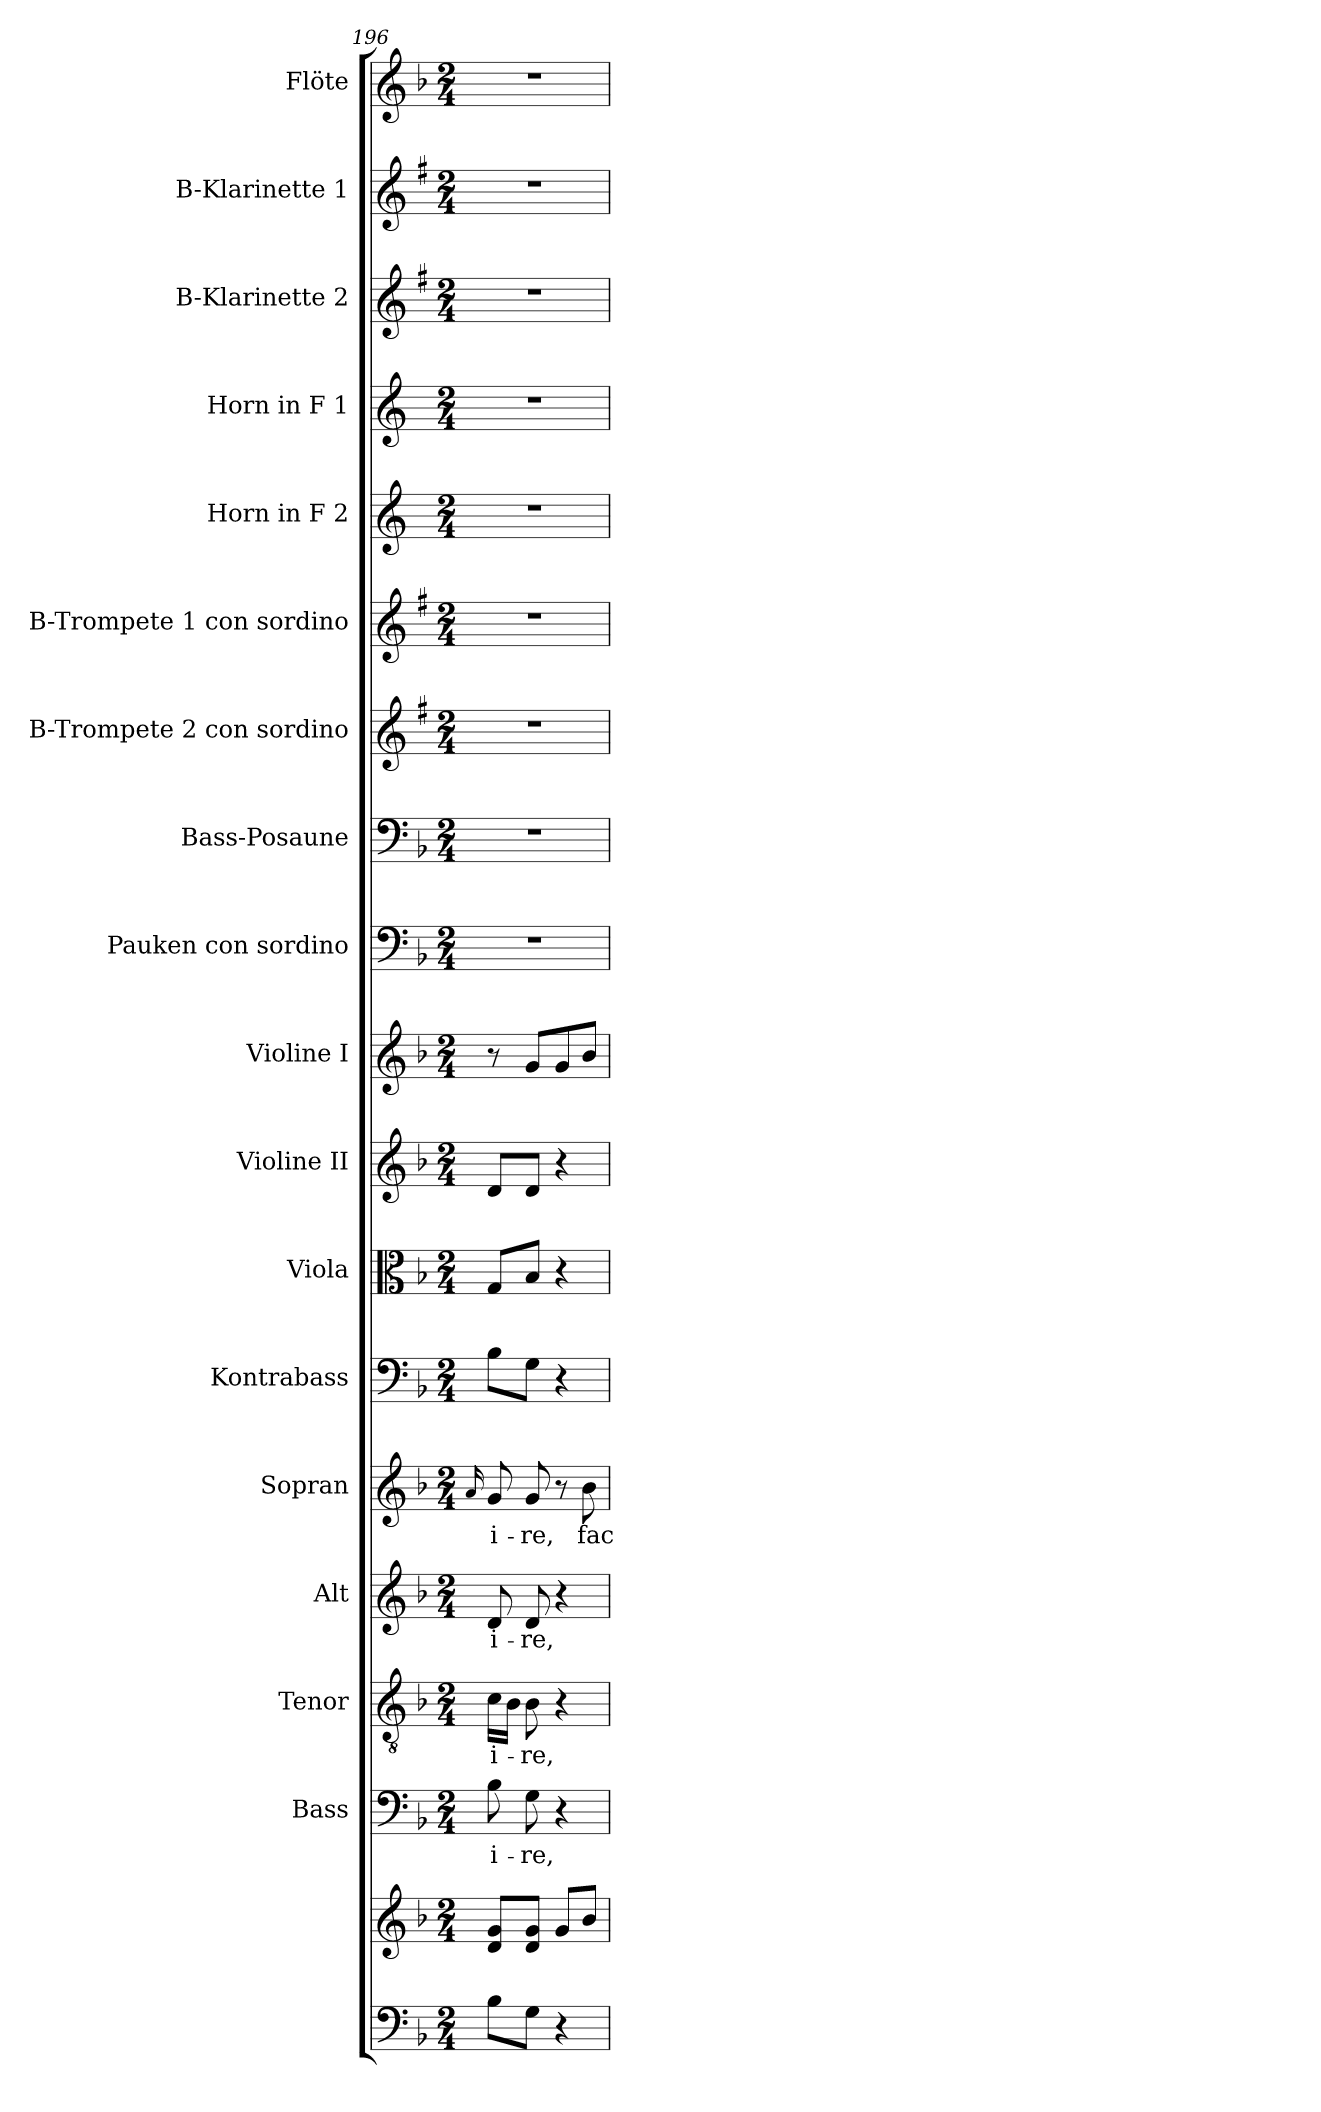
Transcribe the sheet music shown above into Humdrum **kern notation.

**kern	**kern	**kern	**text	**kern	**text	**kern	**text	**kern	**text	**kern	**kern	**kern	**kern	**kern	**kern	**kern	**kern	**kern	**kern	**kern	**kern	**kern
*part18	*part18	*part17	*part17	*part16	*part16	*part15	*part15	*part14	*part14	*part13	*part12	*part11	*part10	*part9	*part8	*part7	*part6	*part5	*part4	*part3	*part2	*part1
*staff19	*staff18	*staff17	*staff17	*staff16	*staff16	*staff15	*staff15	*staff14	*staff14	*staff13	*staff12	*staff11	*staff10	*staff9	*staff8	*staff7	*staff6	*staff5	*staff4	*staff3	*staff2	*staff1
*	*	*I"Bass	*	*I"Tenor	*	*I"Alt	*	*I"Sopran	*	*I"Kontrabass	*I"Viola	*I"Violine II	*I"Violine I	*I"Pauken con sordino	*I"Bass-Posaune	*I"B-Trompete 2 con sordino	*I"B-Trompete 1 con sordino	*I"Horn in F 2	*I"Horn in F 1	*I"B-Klarinette 2	*I"B-Klarinette 1	*I"Flöte
*	*	*I'B.	*	*I'T.	*	*I'A.	*	*I'S.	*	*I'Kb.	*I'Vla.	*I'Vl. II	*I'Vl. I	*I'Pk.	*I'B. Pos.	*I'B Trp. 2	*I'B Trp. 1	*	*	*I'B Kl. 2	*I'B Kl. 1	*I'Fl.
!!LO:PB:g=z
*clefF4	*clefG2	*clefF4	*	*clefGv2	*	*clefG2	*	*clefG2	*	*clefF4	*clefC3	*clefG2	*clefG2	*clefF4	*clefF4	*clefG2	*clefG2	*clefG2	*clefG2	*clefG2	*clefG2	*clefG2
*	*	*	*	*	*	*	*	*	*	*ITrd7c12	*	*	*	*	*	*ITrd1c2	*ITrd1c2	*ITrd4c7	*ITrd4c7	*ITrd1c2	*ITrd1c2	*
*k[b-]	*k[b-]	*k[b-]	*	*k[b-]	*	*k[b-]	*	*k[b-]	*	*k[b-]	*k[b-]	*k[b-]	*k[b-]	*k[b-]	*k[b-]	*k[b-]	*k[b-]	*k[b-]	*k[b-]	*k[b-]	*k[b-]	*k[b-]
*F:	*F:	*F:	*	*F:	*	*F:	*	*F:	*	*F:	*F:	*F:	*F:	*F:	*F:	*F:	*F:	*F:	*F:	*F:	*F:	*F:
*M2/4	*M2/4	*M2/4	*	*M2/4	*	*M2/4	*	*M2/4	*	*M2/4	*M2/4	*M2/4	*M2/4	*M2/4	*M2/4	*M2/4	*M2/4	*M2/4	*M2/4	*M2/4	*M2/4	*M2/4
=196	=196	=196	=196	=196	=196	=196	=196	=196	=196	=196	=196	=196	=196	=196	=196	=196	=196	=196	=196	=196	=196	=196
.	.	.	.	.	.	.	.	16qqa/	.	.	.	.	.	.	.	.	.	.	.	.	.	.
!	!	!	!LO:LY:b	!	!LO:LY:b	!	!LO:LY:b	!	!LO:LY:b	!	!	!	!	!	!	!	!	!	!	!	!	!
8B-\L	8d/ 8g/L	8B-\	-i-	16c\LL	-i-	8d/	-i-	8g/	-i-	8BB-\L	8G/L	8d/L	8r	2r	2r	2r	2r	2r	2r	2r	2r	2r
.	.	.	.	16B-\JJ	.	.	.	.	.	.	.	.	.	.	.	.	.	.	.	.	.	.
!	!	!	!LO:LY:b	!	!LO:LY:b	!	!LO:LY:b	!	!LO:LY:b	!	!	!	!	!	!	!	!	!	!	!	!	!
8G\J	8d/ 8g/J	8G\	-re,	8B-\	-re,	8d/	-re,	8g/	-re,	8GG\J	8B-/J	8d/J	8g/L	.	.	.	.	.	.	.	.	.
4r	8g/L	4r	.	4r	.	4r	.	8r	.	4r	4r	4r	8g/	.	.	.	.	.	.	.	.	.
!	!	!	!	!	!	!	!	!	!LO:LY:b	!	!	!	!	!	!	!	!	!	!	!	!	!
.	8b-/J	.	.	.	.	.	.	8b-\	fac	.	.	.	8b-/J	.	.	.	.	.	.	.	.	.
=	=	=	=	=	=	=	=	=	=	=	=	=	=	=	=	=	=	=	=	=	=	=
*-	*-	*-	*-	*-	*-	*-	*-	*-	*-	*-	*-	*-	*-	*-	*-	*-	*-	*-	*-	*-	*-	*-
